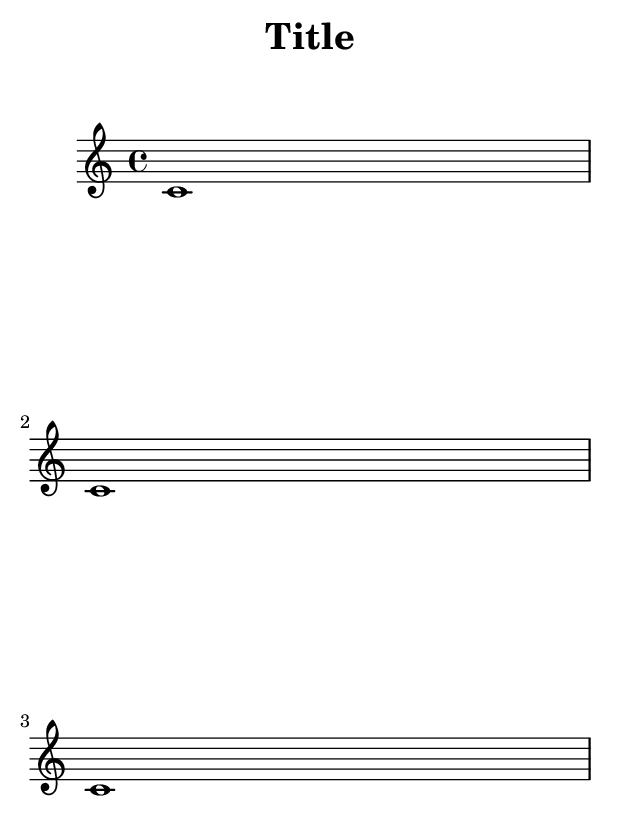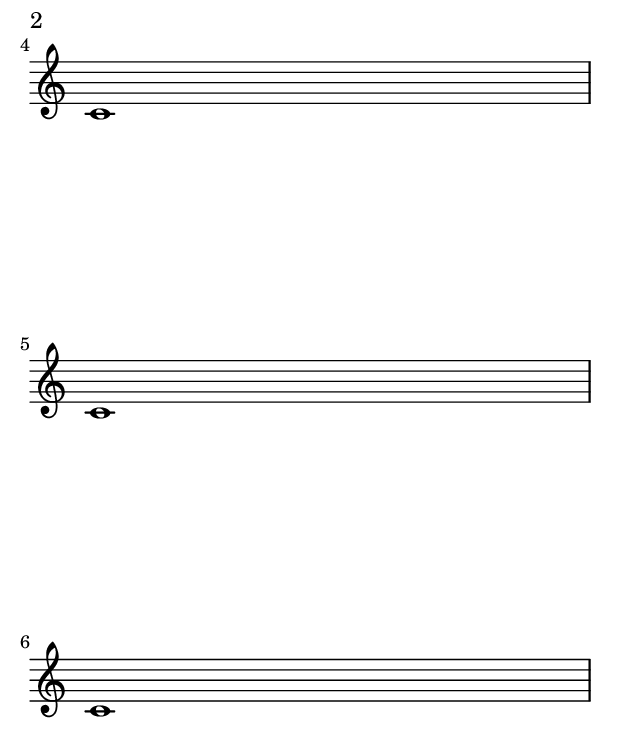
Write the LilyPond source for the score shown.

\version "2.16.0"

\header {
  texidoc = "The systems-per-page variable forces a certain number of systems
per page. Titles are not counted as systems."
  title = "Title"
}

#(set-default-paper-size "a6")

\book {
  \paper {
    systems-per-page = 3
  }

  { \repeat unfold 3 { c'1 } \pageBreak \repeat unfold 3 { c'1 } }
}
